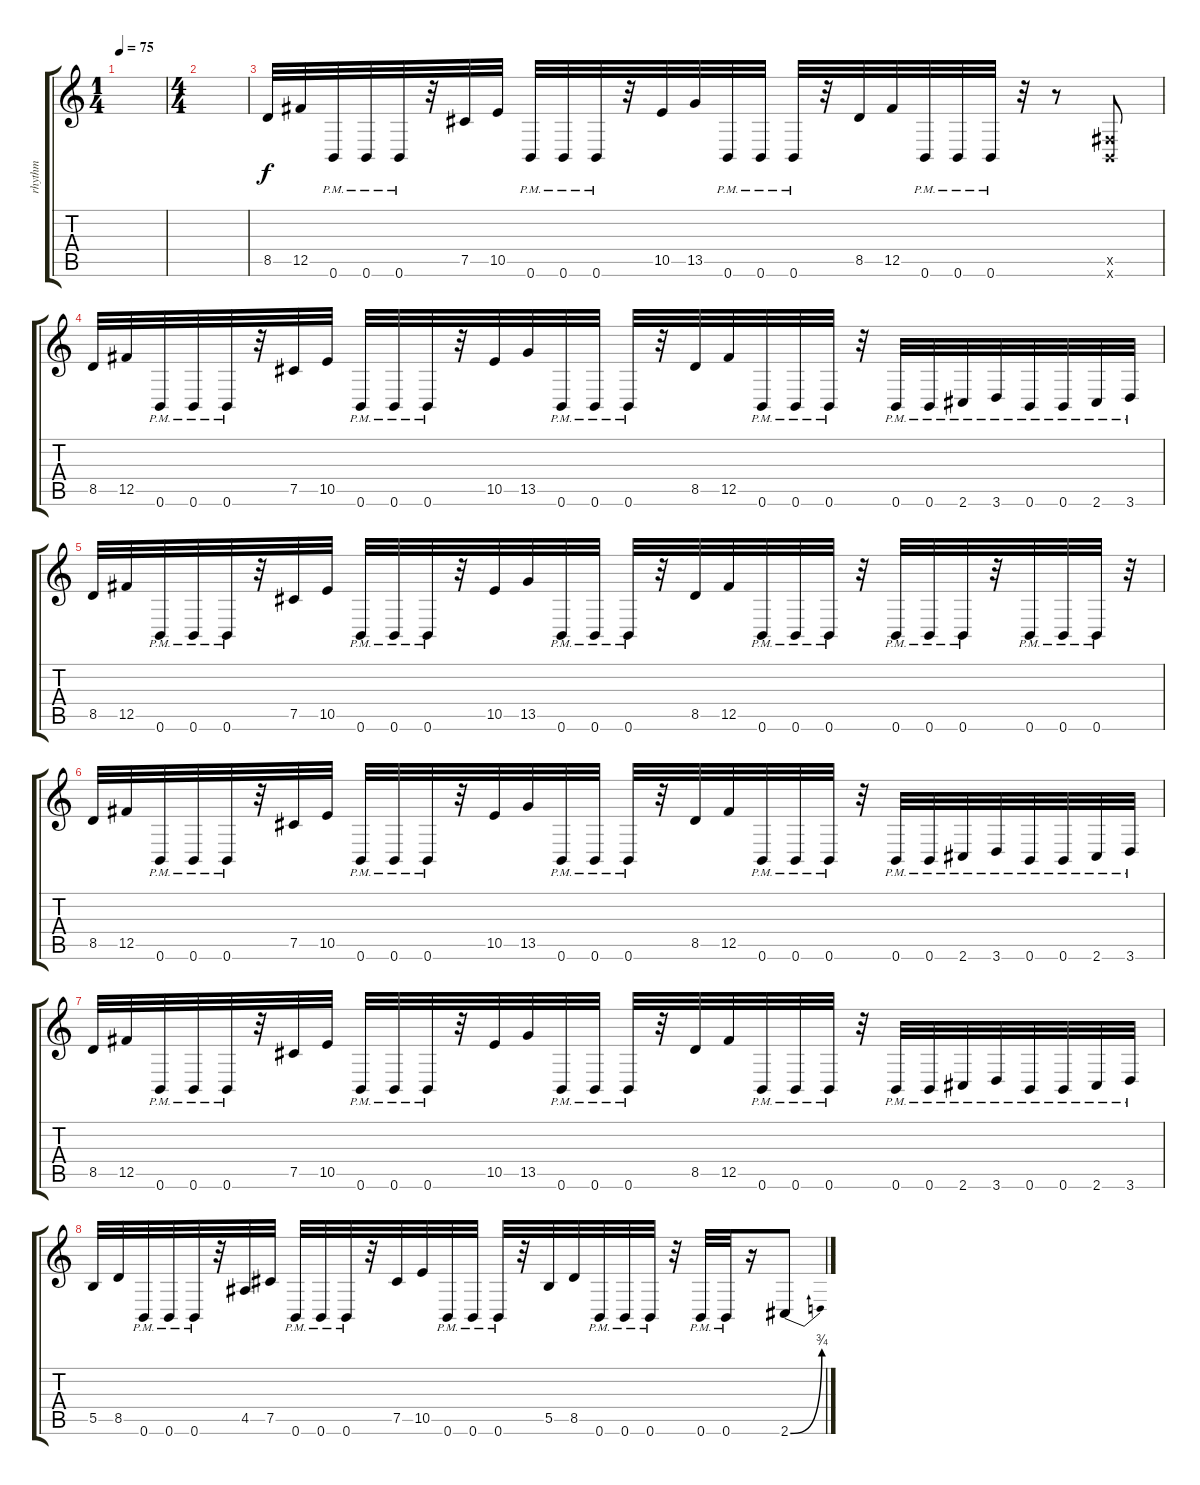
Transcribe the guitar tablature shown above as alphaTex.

\track ("rhythm" "rhythm") {instrument distortionguitar}
\staff {score tabs}
\tuning (Db4 Ab3 E3 B2 Gb2 B1) {hide}
\ts (1 4)
\tempo 75
\clef g2
\ks c
|
\ts (4 4)
|
8.5.32 12.5.32 0.6{pm}.32 0.6{pm}.32 0.6{pm}.32 r.32 7.5.32 10.5.32 0.6{pm}.32 0.6{pm}.32 0.6{pm}.32 r.32 10.5.32 13.5.32 0.6{pm}.32 0.6{pm}.32 0.6{pm}.32 r.32 8.5.32 12.5.32 0.6{pm}.32 0.6{pm}.32 0.6{pm}.32 r.32 r.8 (0.5{x} 0.6{x}).8 |
8.5.32 12.5.32 0.6{pm}.32 0.6{pm}.32 0.6{pm}.32 r.32 7.5.32 10.5.32 0.6{pm}.32 0.6{pm}.32 0.6{pm}.32 r.32 10.5.32 13.5.32 0.6{pm}.32 0.6{pm}.32 0.6{pm}.32 r.32 8.5.32 12.5.32 0.6{pm}.32 0.6{pm}.32 0.6{pm}.32 r.32 0.6{pm}.32 0.6{pm}.32 2.6{pm}.32 3.6{pm}.32 0.6{pm}.32 0.6{pm}.32 2.6{pm}.32 3.6{pm}.32 |
8.5.32 12.5.32 0.6{pm}.32 0.6{pm}.32 0.6{pm}.32 r.32 7.5.32 10.5.32 0.6{pm}.32 0.6{pm}.32 0.6{pm}.32 r.32 10.5.32 13.5.32 0.6{pm}.32 0.6{pm}.32 0.6{pm}.32 r.32 8.5.32 12.5.32 0.6{pm}.32 0.6{pm}.32 0.6{pm}.32 r.32 0.6{pm}.32 0.6{pm}.32 0.6{pm}.32 r.32 0.6{pm}.32 0.6{pm}.32 0.6{pm}.32 r.32 |
8.5.32 12.5.32 0.6{pm}.32 0.6{pm}.32 0.6{pm}.32 r.32 7.5.32 10.5.32 0.6{pm}.32 0.6{pm}.32 0.6{pm}.32 r.32 10.5.32 13.5.32 0.6{pm}.32 0.6{pm}.32 0.6{pm}.32 r.32 8.5.32 12.5.32 0.6{pm}.32 0.6{pm}.32 0.6{pm}.32 r.32 0.6{pm}.32 0.6{pm}.32 2.6{pm}.32 3.6{pm}.32 0.6{pm}.32 0.6{pm}.32 2.6{pm}.32 3.6{pm}.32 |
8.5.32 12.5.32 0.6{pm}.32 0.6{pm}.32 0.6{pm}.32 r.32 7.5.32 10.5.32 0.6{pm}.32 0.6{pm}.32 0.6{pm}.32 r.32 10.5.32 13.5.32 0.6{pm}.32 0.6{pm}.32 0.6{pm}.32 r.32 8.5.32 12.5.32 0.6{pm}.32 0.6{pm}.32 0.6{pm}.32 r.32 0.6{pm}.32 0.6{pm}.32 2.6{pm}.32 3.6{pm}.32 0.6{pm}.32 0.6{pm}.32 2.6{pm}.32 3.6{pm}.32 |
5.5.32 8.5.32 0.6{pm}.32 0.6{pm}.32 0.6{pm}.32 r.32 4.5.32 7.5.32 0.6{pm}.32 0.6{pm}.32 0.6{pm}.32 r.32 7.5.32 10.5.32 0.6{pm}.32 0.6{pm}.32 0.6{pm}.32 r.32 5.5.32 8.5.32 0.6{pm}.32 0.6{pm}.32 0.6{pm}.32 r.32 0.6{pm}.32 0.6{pm}.32 r.16 2.6{be (bend 0 0 60 3)}.8
